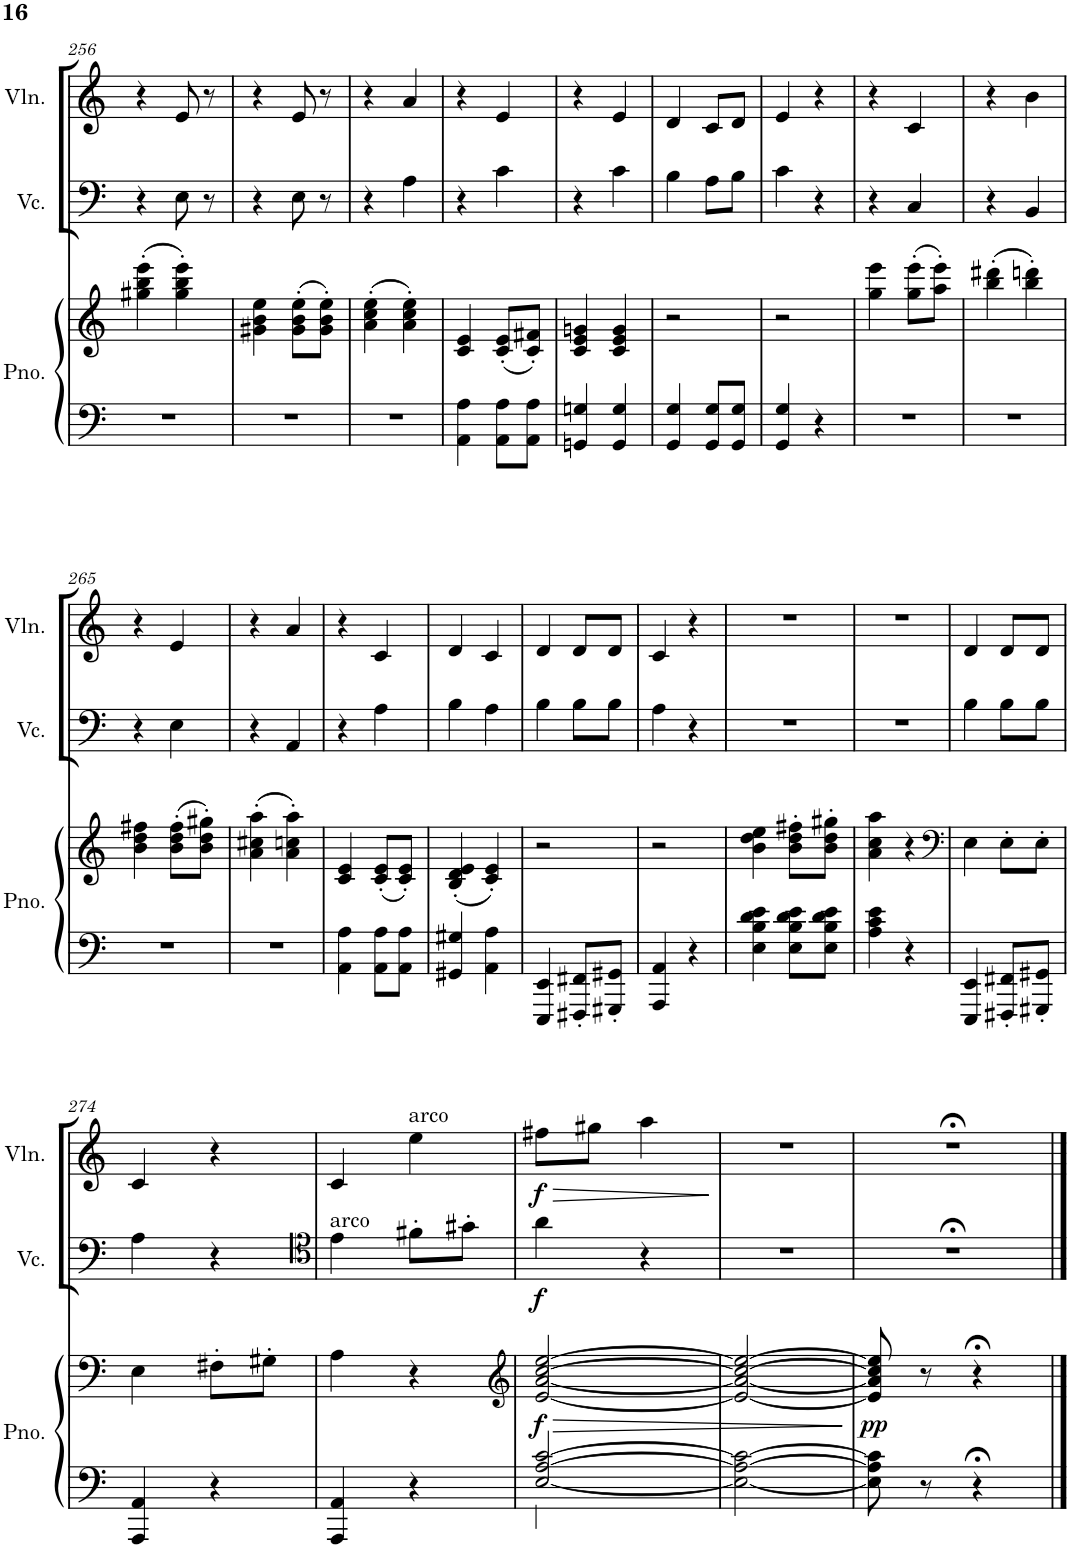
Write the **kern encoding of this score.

**kern	**kern	**dynam	**kern	**dynam	**kern	**dynam
*part3	*part3	*part3	*part2	*part2	*part1	*part1
*staff4	*staff3	*staff3/4	*staff2	*staff2	*staff1	*staff1
*I"PIANO.	*	*	*I"VIOLONCELLE.	*	*I"VIOLON.	*
*I'Pno.	*	*	*I'Vc.	*	*I'Vln.	*
!!LO:PB:g=z
*clefF4	*clefG2	*	*clefF4	*	*clefG2	*
*k[]	*k[]	*	*k[]	*	*k[]	*
*M2/4	*M2/4	*	*M2/4	*	*M2/4	*
=256	=256	=256	=256	=256	=256	=256
2r	(4gg#X\' 4bb\' 4eee\'	.	4r	.	4r	.
.	4gg#\' 4bb\' 4eee\')	.	8E\	.	8e/	.
.	.	.	8r	.	8r	.
=257	=257	=257	=257	=257	=257	=257
2r	4g#X\ 4b\ 4ee\	.	4r	.	4r	.
.	(8g#\' 8b\' 8ee\'L	.	8E\	.	8e/	.
.	8g#\' 8b\' 8ee\'J)	.	8r	.	8r	.
=258	=258	=258	=258	=258	=258	=258
2r	(4a\' 4cc\' 4ee\'	.	4r	.	4r	.
.	4a\' 4cc\' 4ee\')	.	4A\	.	4a/	.
=259	=259	=259	=259	=259	=259	=259
4AA\ 4A\	4c/ 4e/	.	4r	.	4r	.
8AA\ 8A\L	(8c/' 8e/'L	.	4c\	.	4e/	.
8AA\ 8A\J	8c/' 8f#X/'J)	.	.	.	.	.
=260	=260	=260	=260	=260	=260	=260
4GGn/ 4Gn/	4c/ 4e/ 4gn/	.	4r	.	4r	.
4GG/ 4G/	4c/ 4e/ 4g/	.	4c\	.	4e/	.
=261	=261	=261	=261	=261	=261	=261
4GG/ 4G/	2r	.	4B\	.	4d/	.
8GG/ 8G/L	.	.	8A\L	.	8c/L	.
8GG/ 8G/J	.	.	8B\J	.	8d/J	.
=262	=262	=262	=262	=262	=262	=262
4GG/ 4G/	2r	.	4c\	.	4e/	.
4r	.	.	4r	.	4r	.
=263	=263	=263	=263	=263	=263	=263
2r	4gg\ 4eee\	.	4r	.	4r	.
.	(8gg\' 8eee\'L	.	4C/	.	4c/	.
.	8aa\' 8eee\'J)	.	.	.	.	.
=264	=264	=264	=264	=264	=264	=264
2r	(4bb\' 4ddd#X\'	.	4r	.	4r	.
.	4bb\' 4dddn\')	.	4BB/	.	4b\	.
!!LO:LB:g=z
=265	=265	=265	=265	=265	=265	=265
2r	4b\ 4dd\ 4ff#X\	.	4r	.	4r	.
.	(8b\' 8dd\' 8ff#\'L	.	4E\	.	4e/	.
.	8b\' 8dd\' 8gg#X\'J)	.	.	.	.	.
=266	=266	=266	=266	=266	=266	=266
2r	(4a\' 4cc#X\' 4aa\'	.	4r	.	4r	.
.	4a\' 4ccn\' 4aa\')	.	4AA/	.	4a/	.
=267	=267	=267	=267	=267	=267	=267
4AA\ 4A\	4c/ 4e/	.	4r	.	4r	.
8AA\ 8A\L	(8c/' 8e/'L	.	4A\	.	4c/	.
8AA\ 8A\J	8c/' 8e/'J)	.	.	.	.	.
=268	=268	=268	=268	=268	=268	=268
4GG#X/ 4G#X/	(<4B/'< 4d/'< 4e/'<	.	4B\	.	4d/	.
4AA\ 4A\	4c/'< 4e/'<)	.	4A\	.	4c/	.
=269	=269	=269	=269	=269	=269	=269
4EEE/ 4EE/	2r	.	4B\	.	4d/	.
8FFF#X/' 8FF#X/'L	.	.	8B\L	.	8d/L	.
8GGG#X/' 8GG#X/'J	.	.	8B\J	.	8d/J	.
=270	=270	=270	=270	=270	=270	=270
4AAA/ 4AA/	2r	.	4A\	.	4c/	.
4r	.	.	4r	.	4r	.
=271	=271	=271	=271	=271	=271	=271
4E\ 4B\ 4d\ 4e\	4b\ 4dd\ 4ee\	.	2r	.	2r	.
8E\ 8B\ 8d\ 8e\L	8b\' 8dd\' 8ff#X\'L	.	.	.	.	.
8E\ 8B\ 8d\ 8e\J	8b\' 8dd\' 8gg#X\'J	.	.	.	.	.
=272	=272	=272	=272	=272	=272	=272
4A\ 4c\ 4e\	4a\ 4cc\ 4aa\	.	2r	.	2r	.
4r	4r	.	.	.	.	.
=273	=273	=273	=273	=273	=273	=273
*	*clefF4	*	*	*	*	*
4EEE/ 4EE/	4E\	.	4B\	.	4d/	.
8FFF#X/' 8FF#X/'L	8E'\L	.	8B\L	.	8d/L	.
8GGG#X/' 8GG#X/'J	8E'\J	.	8B\J	.	8d/J	.
!!LO:LB:g=z
=274	=274	=274	=274	=274	=274	=274
4AAA/ 4AA/	4E\	.	4A\	.	4c/	.
4r	8F#X'\L	.	4r	.	4r	.
.	8G#X'\J	.	.	.	.	.
=275	=275	=275	=275	=275	=275	=275
*	*	*	*clefC4	*	*	*
!	!	!	!LO:TX:a:t=arco	!	!	!
4AAA/ 4AA/	4A\	.	4e\	.	4c/	.
!	!	!	!	!	!LO:TX:a:t=arco	!
4r	4r	.	8f#X'\L	.	4ee\	.
.	.	.	8g#X'\J	.	.	.
=276	=276	=276	=276	=276	=276	=276
*	*clefG2	*	*	*	*	*
*^	*	*	*	*	*	*
!	!	!	!LO:HP:b	!	!	!	!LO:HP:b
!	!	!	!LO:DY:n=1:b	!	!LO:DY:b	!	!LO:DY:n=1:b
[<2E/ [2A/ [2c/	4AA\	[2e/ [2a/ [>2cc/ [2ee/	> f	4a\	f	8ff#X\L	> f
.	.	.	.	.	.	8gg#X\J	.
.	4ryy	.	.	4r	.	4aa\	.
*v	*v	*	*	*	*	*	*
.	.	.	.	.	.	]
=277	=277	=277	=277	=277	=277	=277
2E\_ 2A\_ 2c\_	2e/_ 2a/_ 2cc/_ 2ee/_	.	2r	.	2r	.
.	.	]	.	.	.	.
=278	=278	=278	=278	=278	=278	=278
!	!	!LO:DY:b	!	!	!	!
8E\] 8A\] 8c\]	8e/] 8a/] 8cc/] 8ee/]	pp	2r;<	.	2r;<	.
8r	8r	.	.	.	.	.
4r;<	4r;<	.	.	.	.	.
==	==	==	==	==	==	==
*-	*-	*-	*-	*-	*-	*-
